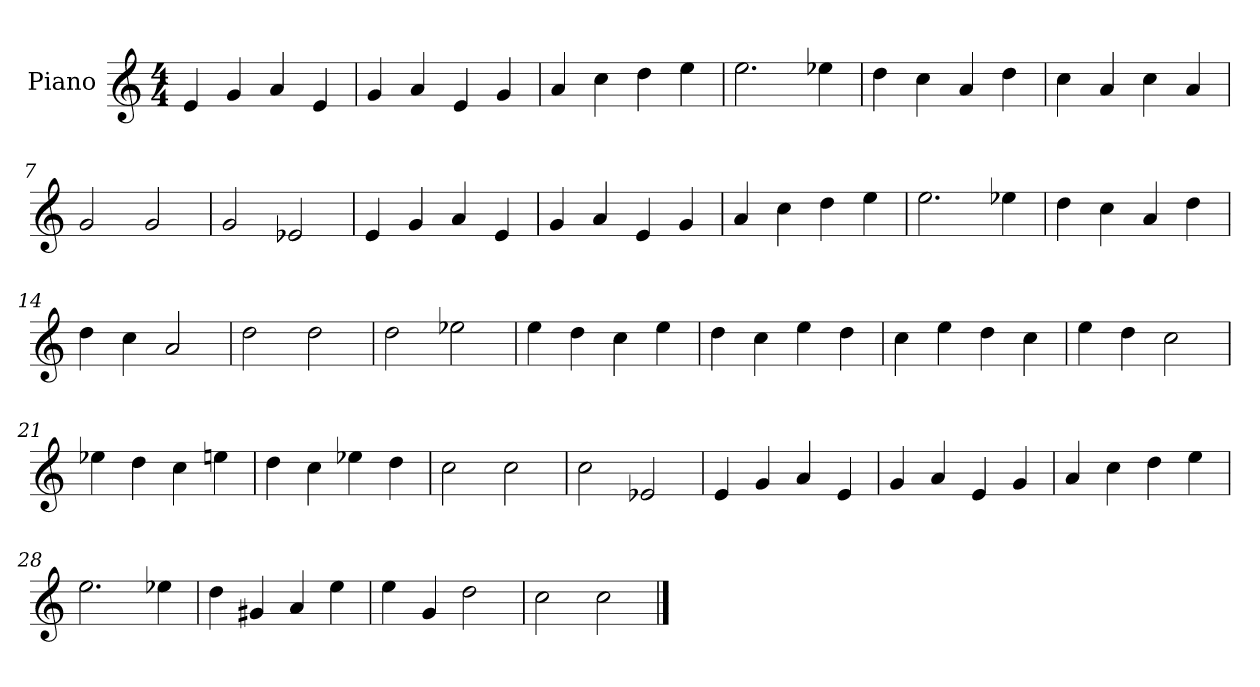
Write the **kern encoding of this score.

**kern
*part1
*staff1
*I"Piano
*I'Pno
*clefG2
*k[]
*M4/4
=1
4e/
4g/
4a/
4e/
=2
4g/
4a/
4e/
4g/
=3
4a/
4cc\
4dd\
4ee\
=4
2.ee\
4ee-X\
=5
4dd\
4cc\
4a/
4dd\
=6
4cc\
4a/
4cc\
4a/
=7
2g/
2g/
=8
2g/
2e-X/
=9
4e/
4g/
4a/
4e/
=10
4g/
4a/
4e/
4g/
=11
4a/
4cc\
4dd\
4ee\
=12
2.ee\
4ee-X\
=13
4dd\
4cc\
4a/
4dd\
=14
4dd\
4cc\
2a/
=15
2dd\
2dd\
=16
2dd\
2ee-X\
=17
4ee\
4dd\
4cc\
4ee\
=18
4dd\
4cc\
4ee\
4dd\
=19
4cc\
4ee\
4dd\
4cc\
=20
4ee\
4dd\
2cc\
=21
4ee-X\
4dd\
4cc\
4een\
=22
4dd\
4cc\
4ee-X\
4dd\
=23
2cc\
2cc\
=24
2cc\
2e-X/
=25
4e/
4g/
4a/
4e/
=26
4g/
4a/
4e/
4g/
=27
4a/
4cc\
4dd\
4ee\
=28
2.ee\
4ee-X\
=29
4dd\
4g#X/
4a/
4ee\
=30
4ee\
4g/
2dd\
=31
2cc\
2cc\
==
*-
